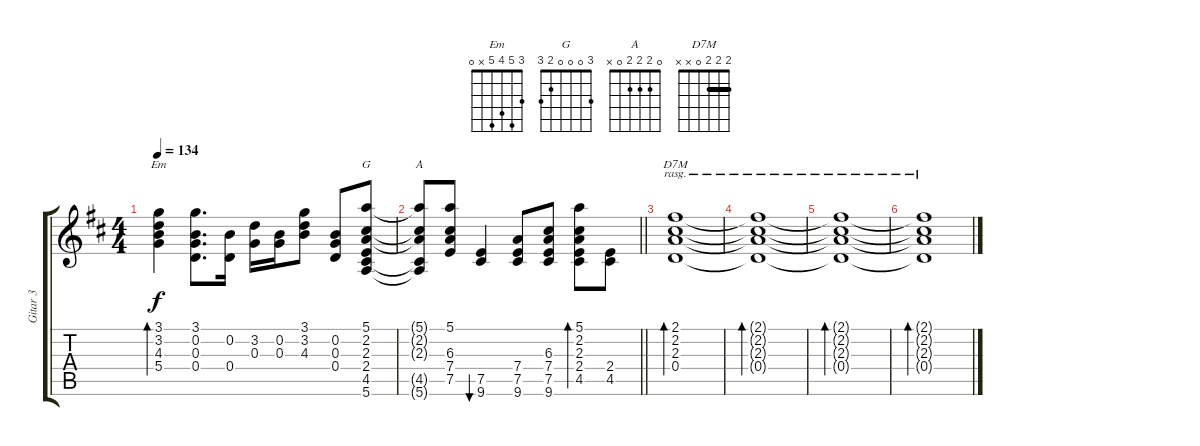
\track ("Gitar 3" "Gitar 3") {instrument electricguitarmuted}
\staff {score tabs}
\tuning (E4 B3 G3 D3 A2 E2) {hide}
\chord ("Em" 3 5 4 5 x 0)
\chord ("G" 3 0 0 0 2 3)
\chord ("A" 0 2 2 2 0 x)
\chord ("D7M" 2 2 2 0 x x) {barre 2}
\ts (4 4)
\tempo 134
\clef g2
\ks d
(3.1 3.2 4.3 5.4).4{bd 120 ch "Em" dy f} (3.1 0.2 0.3 0.4).8{d} (0.2 0.4).16 (3.2 0.3).16 (0.2 0.3).16 (3.1 3.2 4.3).8 (0.2 0.3 0.4).8 (5.1 2.2 2.3 2.4 4.5 5.6).8{ch "G"} |
\barLineRight lightlight
(5.1{t} 2.2{t} 2.3{t} 4.5{t} 5.6{t}).8{ch "A"} (5.1 6.3 7.4 7.5).8 (7.5 9.6).4{bu 120} (7.4 7.5 9.6).8 (6.3 7.4 7.5 9.6).8 (5.1 2.2 2.3 2.4 4.5).8{bd 120} (2.4 4.5).8 |
\section ("" "")
(2.1 2.2 2.3 0.4).1{bd 480 ch "D7M" rasg ii} |
(2.1{t} 2.2{t} 2.3{t} 0.4{t}).1{bd 480 rasg ii} |
(2.1{t} 2.2{t} 2.3{t} 0.4{t}).1{bd 480 rasg ii} |
(2.1{t} 2.2{t} 2.3{t} 0.4{t}).1{bd 480 rasg ii}
